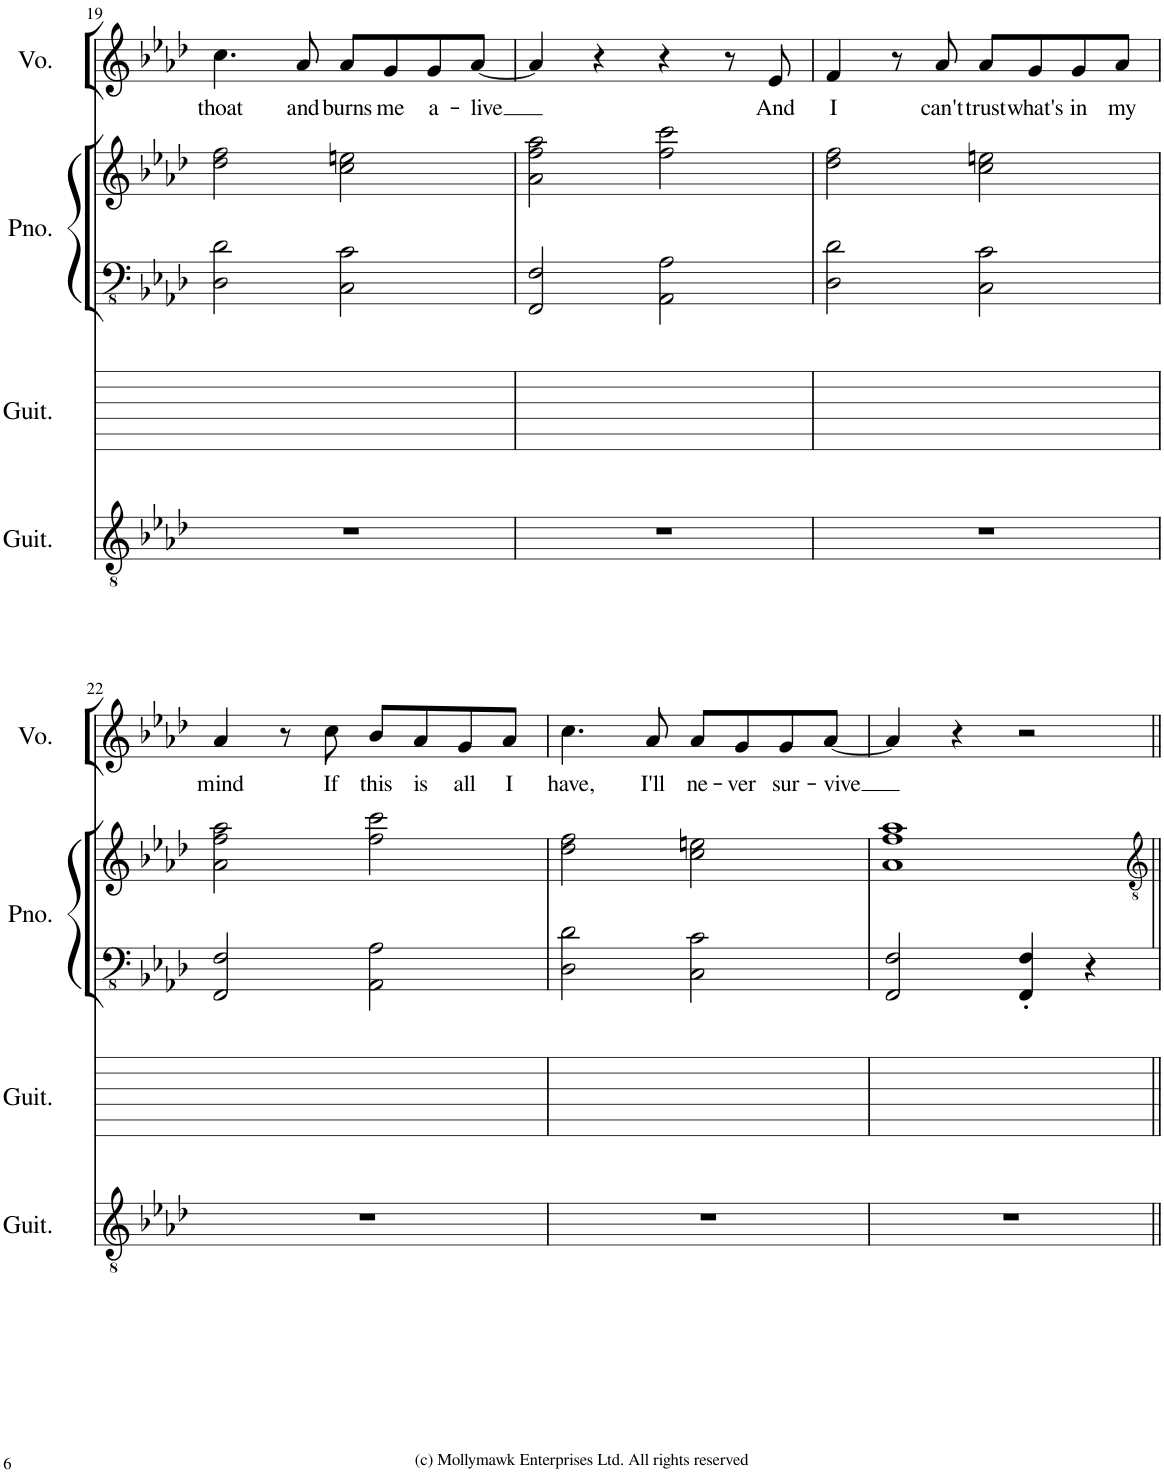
**kern	**kern	**kern	**kern	**kern	**text
*part4	*part3	*part2	*part2	*part1	*part1
*staff5	*staff4	*staff3	*staff2	*staff1	*staff1
*I"Acoustic Guitar	*I"Acoustic Guitar	*I"Piano	*	*I"Voice	*
*I'Guit.	*I'Guit.	*I'Pno.	*	*I'Vo.	*
!!LO:PB:g=z
*clefGv2	*	*clefFv4	*clefG2	*clefG2	*
*k[b-e-a-d-]	*k[b-e-a-d-]	*k[b-e-a-d-]	*k[b-e-a-d-]	*k[b-e-a-d-]	*
*M4/4	*M4/4	*M4/4	*M4/4	*M4/4	*
=19	=19	=19	=19	=19	=19
!	!	!	!	!	!LO:LY:b
1r	1r	2DD-\ 2D-\	2dd-\ 2ff\	4.cc\	thoat
!	!	!	!	!	!LO:LY:b
.	.	.	.	8a-/	and
!	!	!	!	!	!LO:LY:b
.	.	2CC\ 2C\	2cc\ 2een\	8a-/L	burns
!	!	!	!	!	!LO:LY:b
.	.	.	.	8g/	me
!	!	!	!	!	!LO:LY:b
.	.	.	.	8g/	a-
!	!	!	!	!	!LO:LY:b
.	.	.	.	[8a-/J	-live
=20	=20	=20	=20	=20	=20
1r	1r	2FFF/ 2FF/	2a-\ 2ff\ 2aa-\	4a-/]	.
.	.	.	.	4r	.
.	.	2AAA-\ 2AA-\	2ff\ 2ccc\	4r	.
.	.	.	.	8r	.
!	!	!	!	!	!LO:LY:b
.	.	.	.	8e-/	And
=21	=21	=21	=21	=21	=21
!	!	!	!	!	!LO:LY:b
1r	1r	2DD-\ 2D-\	2dd-\ 2ff\	4f/	I
.	.	.	.	8r	.
!	!	!	!	!	!LO:LY:b
.	.	.	.	8a-/	can't
!	!	!	!	!	!LO:LY:b
.	.	2CC\ 2C\	2cc\ 2een\	8a-/L	trust
!	!	!	!	!	!LO:LY:b
.	.	.	.	8g/	what's
!	!	!	!	!	!LO:LY:b
.	.	.	.	8g/	in
!	!	!	!	!	!LO:LY:b
.	.	.	.	8a-/J	my
!!LO:LB:g=z
=22	=22	=22	=22	=22	=22
!	!	!	!	!	!LO:LY:b
1r	1r	2FFF/ 2FF/	2a-\ 2ff\ 2aa-\	4a-/	mind
.	.	.	.	8r	.
!	!	!	!	!	!LO:LY:b
.	.	.	.	8cc\	If
!	!	!	!	!	!LO:LY:b
.	.	2AAA-\ 2AA-\	2ff\ 2ccc\	8b-/L	this
!	!	!	!	!	!LO:LY:b
.	.	.	.	8a-/	is
!	!	!	!	!	!LO:LY:b
.	.	.	.	8g/	all
!	!	!	!	!	!LO:LY:b
.	.	.	.	8a-/J	I
=23	=23	=23	=23	=23	=23
!	!	!	!	!	!LO:LY:b
1r	1r	2DD-\ 2D-\	2dd-\ 2ff\	4.cc\	have,
!	!	!	!	!	!LO:LY:b
.	.	.	.	8a-/	I'll
!	!	!	!	!	!LO:LY:b
.	.	2CC\ 2C\	2cc\ 2een\	8a-/L	ne-
!	!	!	!	!	!LO:LY:b
.	.	.	.	8g/	-ver
!	!	!	!	!	!LO:LY:b
.	.	.	.	8g/	sur-
!	!	!	!	!	!LO:LY:b
.	.	.	.	[8a-/J	-vive
=24	=24	=24	=24	=24	=24
1r	1r	2FFF/ 2FF/	1a- 1ff 1aa-	4a-/]	.
.	.	.	.	4r	.
.	.	4FFF/' 4FF/'	.	2r	.
.	.	4r	.	.	.
=||	=||	=||	=||	=||	=||
*-	*-	*-	*-	*-	*-
